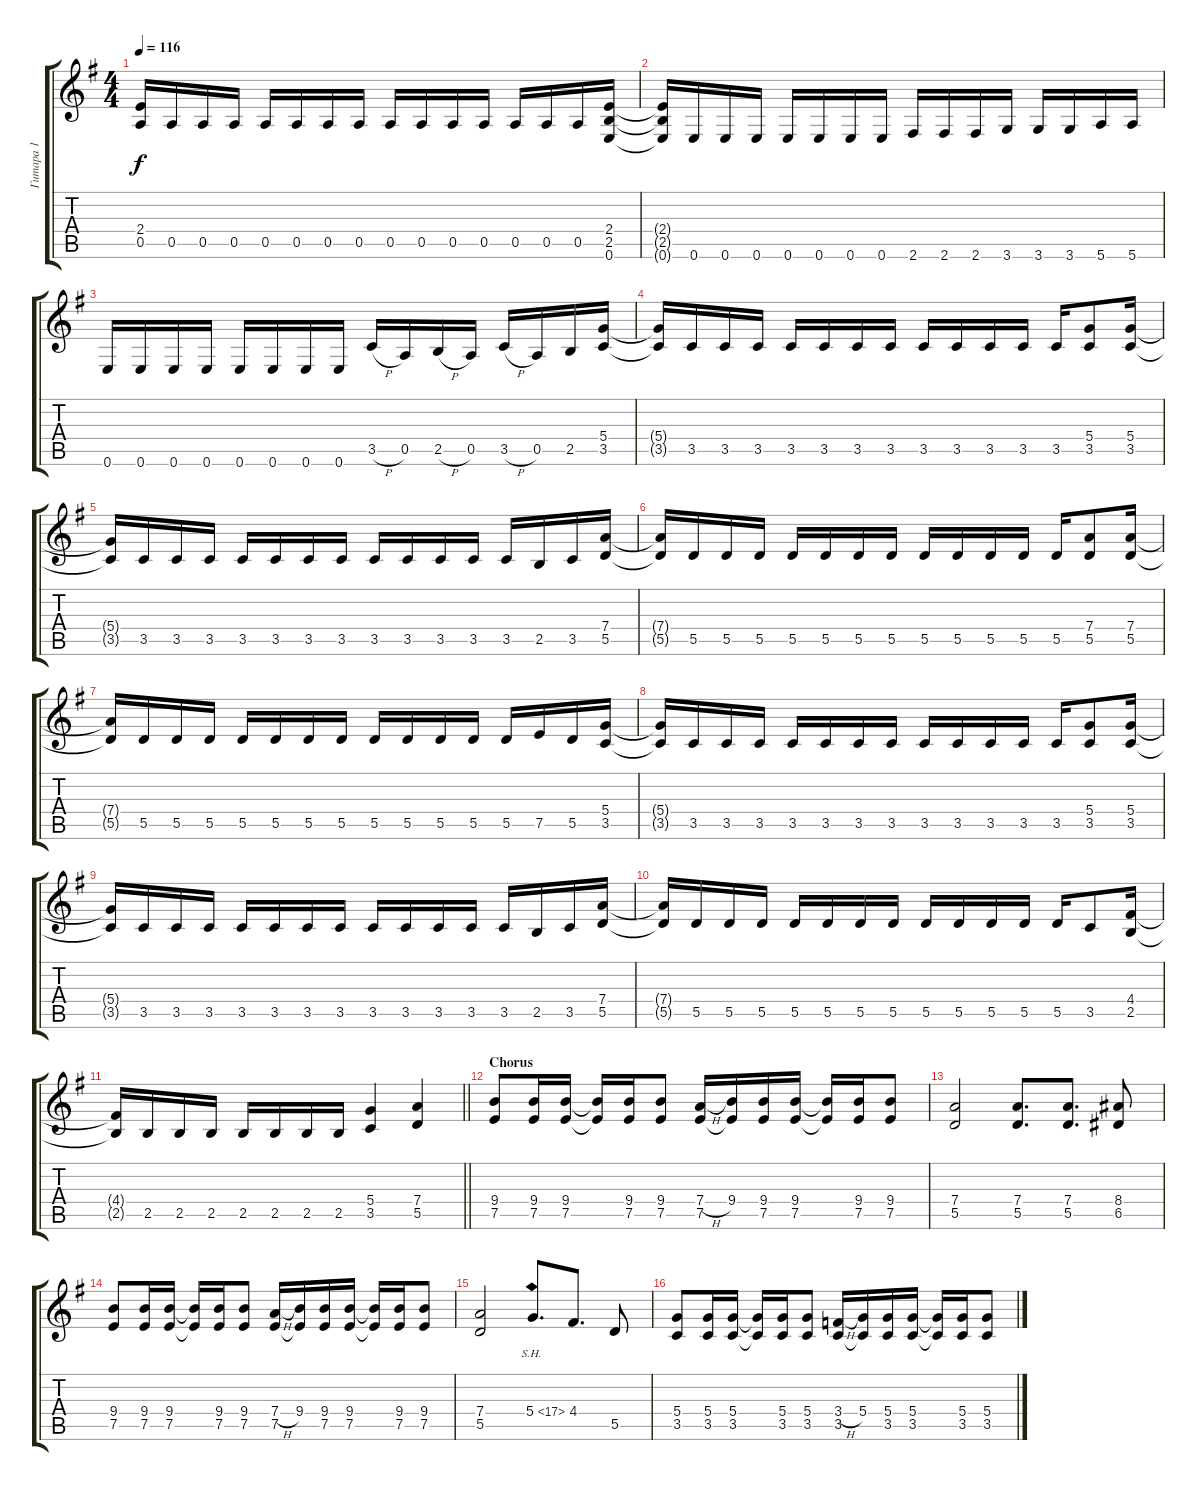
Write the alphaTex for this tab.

\track ("Гитара 1" "Гитара 1") {instrument distortionguitar}
\staff {score tabs}
\tuning (E4 B3 G3 D3 A2 E2) {hide}
\ts (4 4)
\tempo 116
\clef g2
\ks eminor
(2.4{t} 0.5{t}).16{dy f} 0.5.16 0.5.16 0.5.16 0.5.16 0.5.16 0.5.16 0.5.16 0.5.16 0.5.16 0.5.16 0.5.16 0.5.16 0.5.16 0.5.16 (2.4 2.5 0.6).16 |
(2.4{t} 2.5{t} 0.6{t}).16 0.6.16 0.6.16 0.6.16 0.6.16 0.6.16 0.6.16 0.6.16 2.6.16 2.6.16 2.6.16 3.6.16 3.6.16 3.6.16 5.6.16 5.6.16 |
0.6.16 0.6.16 0.6.16 0.6.16 0.6.16 0.6.16 0.6.16 0.6.16 3.5{h}.16{volume 15} 0.5.16 2.5{h}.16 0.5.16 3.5{h}.16 0.5.16 2.5.16 (5.4 3.5).16{volume 13} |
(5.4{t} 3.5{t}).16 3.5.16 3.5.16 3.5.16 3.5.16 3.5.16 3.5.16 3.5.16 3.5.16 3.5.16 3.5.16 3.5.16 3.5.16 (5.4 3.5).8 (5.4 3.5).16 |
(5.4{t} 3.5{t}).16 3.5.16 3.5.16 3.5.16 3.5.16 3.5.16 3.5.16 3.5.16 3.5.16 3.5.16 3.5.16 3.5.16 3.5.16 2.5.16 3.5.16 (7.4 5.5).16 |
(7.4{t} 5.5{t}).16 5.5.16 5.5.16 5.5.16 5.5.16 5.5.16 5.5.16 5.5.16 5.5.16 5.5.16 5.5.16 5.5.16 5.5.16 (7.4 5.5).8 (7.4 5.5).16 |
(7.4{t} 5.5{t}).16 5.5.16 5.5.16 5.5.16 5.5.16 5.5.16 5.5.16 5.5.16 5.5.16 5.5.16 5.5.16 5.5.16 5.5.16 7.5.16 5.5.16 (5.4 3.5).16 |
(5.4{t} 3.5{t}).16 3.5.16 3.5.16 3.5.16 3.5.16 3.5.16 3.5.16 3.5.16 3.5.16 3.5.16 3.5.16 3.5.16 3.5.16 (5.4 3.5).8 (5.4 3.5).16 |
(5.4{t} 3.5{t}).16 3.5.16 3.5.16 3.5.16 3.5.16 3.5.16 3.5.16 3.5.16 3.5.16 3.5.16 3.5.16 3.5.16 3.5.16 2.5.16 3.5.16 (7.4 5.5).16 |
(7.4{t} 5.5{t}).16 5.5.16 5.5.16 5.5.16 5.5.16 5.5.16 5.5.16 5.5.16 5.5.16 5.5.16 5.5.16 5.5.16 5.5.16 3.5.8 (4.4 2.5).16 |
\barLineRight lightlight
(4.4{t} 2.5{t}).16 2.5.16 2.5.16 2.5.16 2.5.16 2.5.16 2.5.16 2.5.16 (5.4 3.5).4 (7.4 5.5).4 |
\section ("" "Chorus")
(9.4 7.5).8 (9.4 7.5).16 (9.4 7.5).16 (9.4{t} 7.5{t}).16 (9.4 7.5).16 (9.4 7.5).8 (7.4{h} 7.5).16 (9.4 7.5{t}).16 (9.4 7.5).16 (9.4 7.5).16 (9.4{t} 7.5{t}).16 (9.4 7.5).16 (9.4 7.5).8 |
(7.4 5.5).2 (7.4 5.5).8{d} (7.4 5.5).8{d} (8.4 6.5).8 |
(9.4 7.5).8 (9.4 7.5).16 (9.4 7.5).16 (9.4{t} 7.5{t}).16 (9.4 7.5).16 (9.4 7.5).8 (7.4{h} 7.5).16 (9.4 7.5{t}).16 (9.4 7.5).16 (9.4 7.5).16 (9.4{t} 7.5{t}).16 (9.4 7.5).16 (9.4 7.5).8 |
(7.4 5.5).2 5.4{sh 12}.8{d} 4.4.8{d} 5.5.8 |
(5.4 3.5).8 (5.4 3.5).16 (5.4 3.5).16 (5.4{t} 3.5{t}).16 (5.4 3.5).16 (5.4 3.5).8 (3.4{h} 3.5).16 (5.4 3.5{t}).16 (5.4 3.5).16 (5.4 3.5).16 (5.4{t} 3.5{t}).16 (5.4 3.5).16 (5.4 3.5).8
